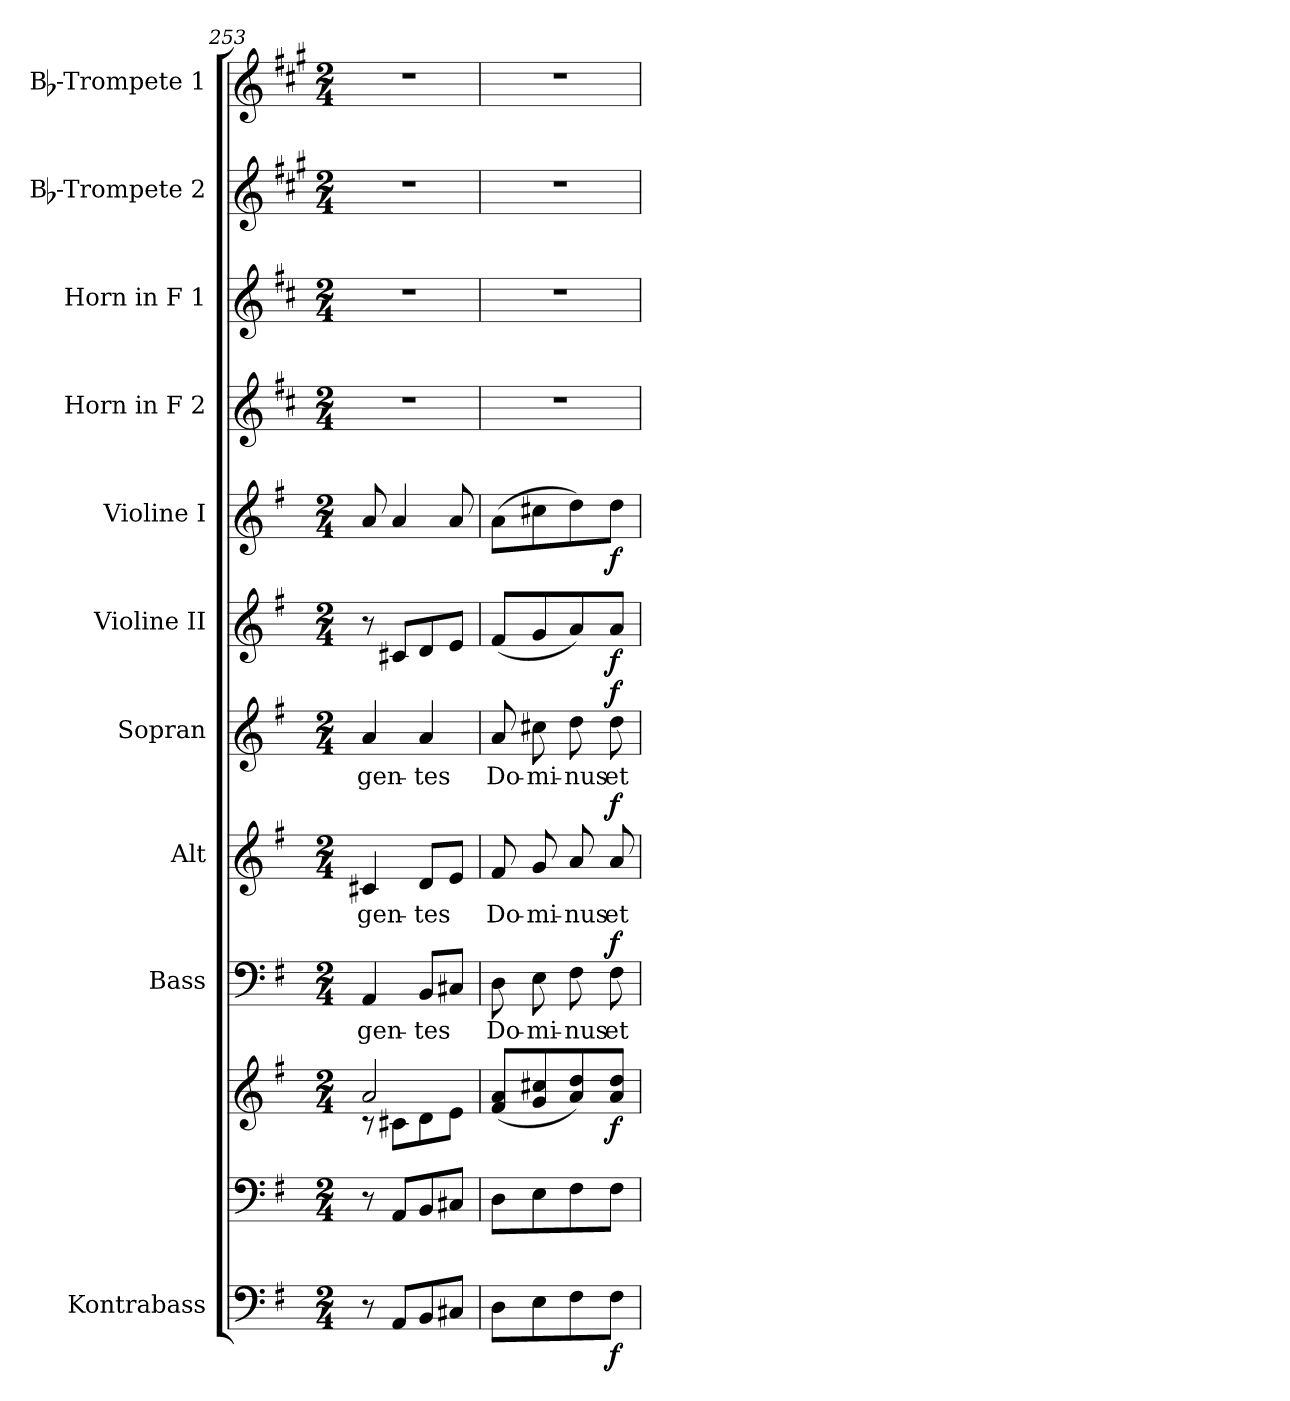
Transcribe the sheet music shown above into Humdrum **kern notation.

**kern	**dynam	**kern	**kern	**dynam	**kern	**text	**dynam	**kern	**text	**dynam	**kern	**text	**dynam	**kern	**dynam	**kern	**dynam	**kern	**kern	**kern	**kern
*part11	*part11	*part10	*part10	*part10	*part9	*part9	*part9	*part8	*part8	*part8	*part7	*part7	*part7	*part6	*part6	*part5	*part5	*part4	*part3	*part2	*part1
*staff12	*staff12	*staff11	*staff10	*staff10/11	*staff9	*staff9	*staff9	*staff8	*staff8	*staff8	*staff7	*staff7	*staff7	*staff6	*staff6	*staff5	*staff5	*staff4	*staff3	*staff2	*staff1
*I"Kontrabass	*	*	*	*	*I"Bass	*	*	*I"Alt	*	*	*I"Sopran	*	*	*I"Violine II	*	*I"Violine I	*	*I"Horn in F 2	*I"Horn in F 1	*I"Bb-Trompete 2	*I"Bb-Trompete 1
*I'Kb.	*	*	*	*	*I'B.	*	*	*I'A.	*	*	*I'S.	*	*	*I'Vl. II	*	*I'Vl. I	*	*	*	*I'Bb Trp. 2	*I'Bb Trp. 1
*clefF4	*	*clefF4	*clefG2	*	*clefF4	*	*	*clefG2	*	*	*clefG2	*	*	*clefG2	*	*clefG2	*	*clefG2	*clefG2	*clefG2	*clefG2
*ITrd7c12	*	*	*	*	*	*	*	*	*	*	*	*	*	*	*	*	*	*ITrd4c7	*ITrd4c7	*ITrd1c2	*ITrd1c2
*k[f#]	*	*k[f#]	*k[f#]	*	*k[f#]	*	*	*k[f#]	*	*	*k[f#]	*	*	*k[f#]	*	*k[f#]	*	*k[f#]	*k[f#]	*k[f#]	*k[f#]
*G:	*	*G:	*G:	*	*G:	*	*	*G:	*	*	*G:	*	*	*G:	*	*G:	*	*G:	*G:	*G:	*G:
*M2/4	*	*M2/4	*M2/4	*	*M2/4	*	*	*M2/4	*	*	*M2/4	*	*	*M2/4	*	*M2/4	*	*M2/4	*M2/4	*M2/4	*M2/4
=253	=253	=253	=253	=253	=253	=253	=253	=253	=253	=253	=253	=253	=253	=253	=253	=253	=253	=253	=253	=253	=253
*	*	*	*^	*	*	*	*	*	*	*	*	*	*	*	*	*	*	*	*	*	*
!	!	!	!	!	!	!	!LO:LY:b	!	!	!LO:LY:b	!	!	!LO:LY:b	!	!	!	!	!	!	!	!	!
8r	.	8r	2a/	8rc	.	4AA/	gen-	.	4c#X/	gen-	.	4a/	gen-	.	8r	.	8a/	.	2r	2r	2r	2r
8AAA/L	.	8AA/L	.	8c#X\L	.	.	.	.	.	.	.	.	.	.	8c#X/L	.	4a/	.	.	.	.	.
!	!	!	!	!	!	!	!LO:LY:b	!	!	!LO:LY:b	!	!	!LO:LY:b	!	!	!	!	!	!	!	!	!
8BBB/	.	8BB/	.	8d\	.	8BB/L	-tes	.	8d/L	-tes	.	4a/	-tes	.	8d/	.	.	.	.	.	.	.
8CC#X/J	.	8C#X/J	.	8e\J	.	8C#X/J	.	.	8e/J	.	.	.	.	.	8e/J	.	8a/	.	.	.	.	.
=254	=254	=254	=254	=254	=254	=254	=254	=254	=254	=254	=254	=254	=254	=254	=254	=254	=254	=254	=254	=254	=254	=254
!	!	!	!	!	!	!	!LO:LY:b	!	!	!LO:LY:b	!	!	!LO:LY:b	!	!	!	!	!	!	!	!	!
*	*	*	*v	*v	*	*	*	*	*	*	*	*	*	*	*	*	*	*	*	*	*	*
8DD\L	.	8D\L	(<8f#/ 8a/L	.	8D\	Do-	.	8f#/	Do-	.	8a/	Do-	.	(<8f#/L	.	(>8a\L	.	2r	2r	2r	2r
!	!	!	!	!	!	!LO:LY:b	!	!	!LO:LY:b	!	!	!LO:LY:b	!	!	!	!	!	!	!	!	!
8EE\	.	8E\	8g/ 8cc#X/	.	8E\	-mi-	.	8g/	-mi-	.	8cc#X\	-mi-	.	8g/	.	8cc#X\	.	.	.	.	.
!	!	!	!	!	!	!LO:LY:b	!	!	!LO:LY:b	!	!	!LO:LY:b	!	!	!	!	!	!	!	!	!
8FF#\	.	8F#\	8a/ 8dd/)	.	8F#\	-nus	.	8a/	-nus	.	8dd\	-nus	.	8a/)	.	8dd\)	.	.	.	.	.
!	!LO:DY:b	!	!	!LO:DY:b	!	!LO:LY:b	!LO:DY:a	!	!LO:LY:b	!LO:DY:a	!	!LO:LY:b	!LO:DY:a	!	!LO:DY:b	!	!LO:DY:b	!	!	!	!
8FF#\J	f	8F#\J	8a/ 8dd/J	f	8F#\	et	f	8a/	et	f	8dd\	et	f	8a/J	f	8dd\J	f	.	.	.	.
=	=	=	=	=	=	=	=	=	=	=	=	=	=	=	=	=	=	=	=	=	=
*-	*-	*-	*-	*-	*-	*-	*-	*-	*-	*-	*-	*-	*-	*-	*-	*-	*-	*-	*-	*-	*-
